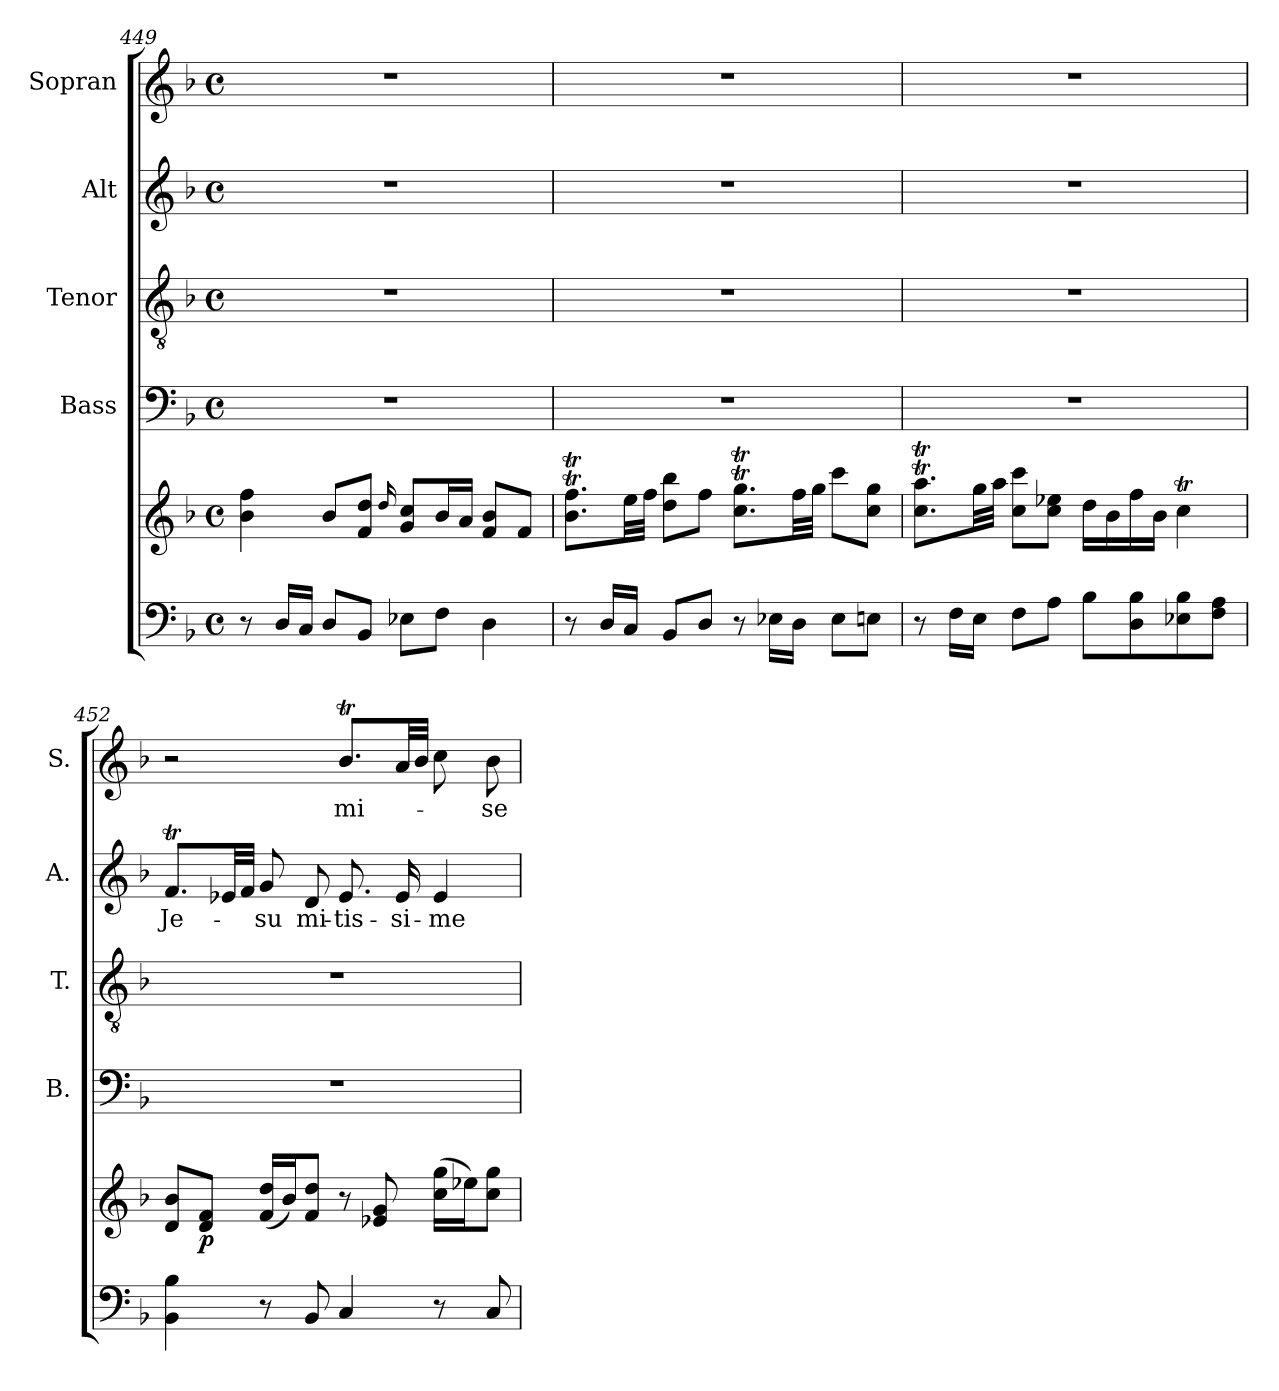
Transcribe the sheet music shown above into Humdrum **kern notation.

**kern	**kern	**dynam	**kern	**kern	**kern	**text	**kern	**text
*part5	*part5	*part5	*part4	*part3	*part2	*part2	*part1	*part1
*staff6	*staff5	*staff5/6	*staff4	*staff3	*staff2	*staff2	*staff1	*staff1
*	*	*	*I"Bass	*I"Tenor	*I"Alt	*	*I"Sopran	*
*	*	*	*I'B.	*I'T.	*I'A.	*	*I'S.	*
!!LO:PB:g=z
*clefF4	*clefG2	*	*clefF4	*clefGv2	*clefG2	*	*clefG2	*
*k[b-]	*k[b-]	*	*k[b-]	*k[b-]	*k[b-]	*	*k[b-]	*
*F:	*F:	*	*F:	*F:	*F:	*	*F:	*
*M4/4	*M4/4	*	*M4/4	*M4/4	*M4/4	*	*M4/4	*
*met(c)	*met(c)	*	*met(c)	*met(c)	*met(c)	*	*met(c)	*
=449	=449	=449	=449	=449	=449	=449	=449	=449
8r	4b-\ 4ff\	.	1r	1r	1r	.	1r	.
16D/LL	.	.	.	.	.	.	.	.
16C/JJ	.	.	.	.	.	.	.	.
8D/L	8b-/L	.	.	.	.	.	.	.
8BB-/J	8f/ 8dd/J	.	.	.	.	.	.	.
.	16qqdd/	.	.	.	.	.	.	.
8E-X\L	8g/ 8cc/L	.	.	.	.	.	.	.
8F\J	16b-/L	.	.	.	.	.	.	.
.	16a/JJ	.	.	.	.	.	.	.
4D\	8f/ 8b-/L	.	.	.	.	.	.	.
.	8f/J	.	.	.	.	.	.	.
=450	=450	=450	=450	=450	=450	=450	=450	=450
8r	8.b-\T 8.ff\TL	.	1r	1r	1r	.	1r	.
16D/LL	.	.	.	.	.	.	.	.
16C/JJ	32ee\LL	.	.	.	.	.	.	.
.	32ff\JJJ	.	.	.	.	.	.	.
8BB-/L	8dd\ 8bb-\L	.	.	.	.	.	.	.
8D/J	8ff\J	.	.	.	.	.	.	.
8r	8.cc\T 8.gg\TL	.	.	.	.	.	.	.
16E-X\LL	.	.	.	.	.	.	.	.
16D\JJ	32ff\LL	.	.	.	.	.	.	.
.	32gg\JJJ	.	.	.	.	.	.	.
8E-\L	8ccc\L	.	.	.	.	.	.	.
8En\J	8cc\ 8gg\J	.	.	.	.	.	.	.
=451	=451	=451	=451	=451	=451	=451	=451	=451
8r	8.cc\T 8.aa\TL	.	1r	1r	1r	.	1r	.
16F\LL	.	.	.	.	.	.	.	.
16E\JJ	32gg\LL	.	.	.	.	.	.	.
.	32aa\JJJ	.	.	.	.	.	.	.
8F\L	8cc\ 8ccc\L	.	.	.	.	.	.	.
8A\J	8cc\ 8ee-X\J	.	.	.	.	.	.	.
8B-\L	16dd\LL	.	.	.	.	.	.	.
.	16b-\	.	.	.	.	.	.	.
8D\ 8B-\	16ff\	.	.	.	.	.	.	.
.	16b-\JJ	.	.	.	.	.	.	.
8E-X\ 8B-\	4ccT\	.	.	.	.	.	.	.
8F\ 8A\J	.	.	.	.	.	.	.	.
!!LO:LB:g=z
=452	=452	=452	=452	=452	=452	=452	=452	=452
!	!	!	!	!	!	!LO:LY:b	!	!
4BB-\ 4B-\	8d/ 8b-/L	.	1r	1r	8.fT/L	Je-	2r	.
!	!	!LO:DY:b	!	!	!	!	!	!
.	8d/ 8f/J	p	.	.	.	.	.	.
.	.	.	.	.	32e-X/LL	.	.	.
.	.	.	.	.	32f/JJJ	.	.	.
!	!	!	!	!	!	!LO:LY:b	!	!
8r	(<16f/ 16dd/LL	.	.	.	8g/	-su	.	.
.	16b-/J)	.	.	.	.	.	.	.
!	!	!	!	!	!	!LO:LY:b	!	!
8BB-/	8f/ 8dd/J	.	.	.	8d/	mi-	.	.
!	!	!	!	!	!	!LO:LY:b	!	!LO:LY:b
4C/	8r	.	.	.	8.e-/	-tis-	8.b-T/L	mi-
.	8e-X/ 8g/	.	.	.	.	.	.	.
!	!	!	!	!	!	!LO:LY:b	!	!
.	.	.	.	.	16e-/	-si-	32a/LL	.
.	.	.	.	.	.	.	32b-/JJJ	.
!	!	!	!	!	!	!LO:LY:b	!	!
8r	(>16cc\ 16gg\LL	.	.	.	4e-/	-me	8cc\	.
.	16ee-X\J)	.	.	.	.	.	.	.
!	!	!	!	!	!	!	!	!LO:LY:b
8C/	8cc\ 8gg\J	.	.	.	.	.	8b-\	-se-
=	=	=	=	=	=	=	=	=
*-	*-	*-	*-	*-	*-	*-	*-	*-
